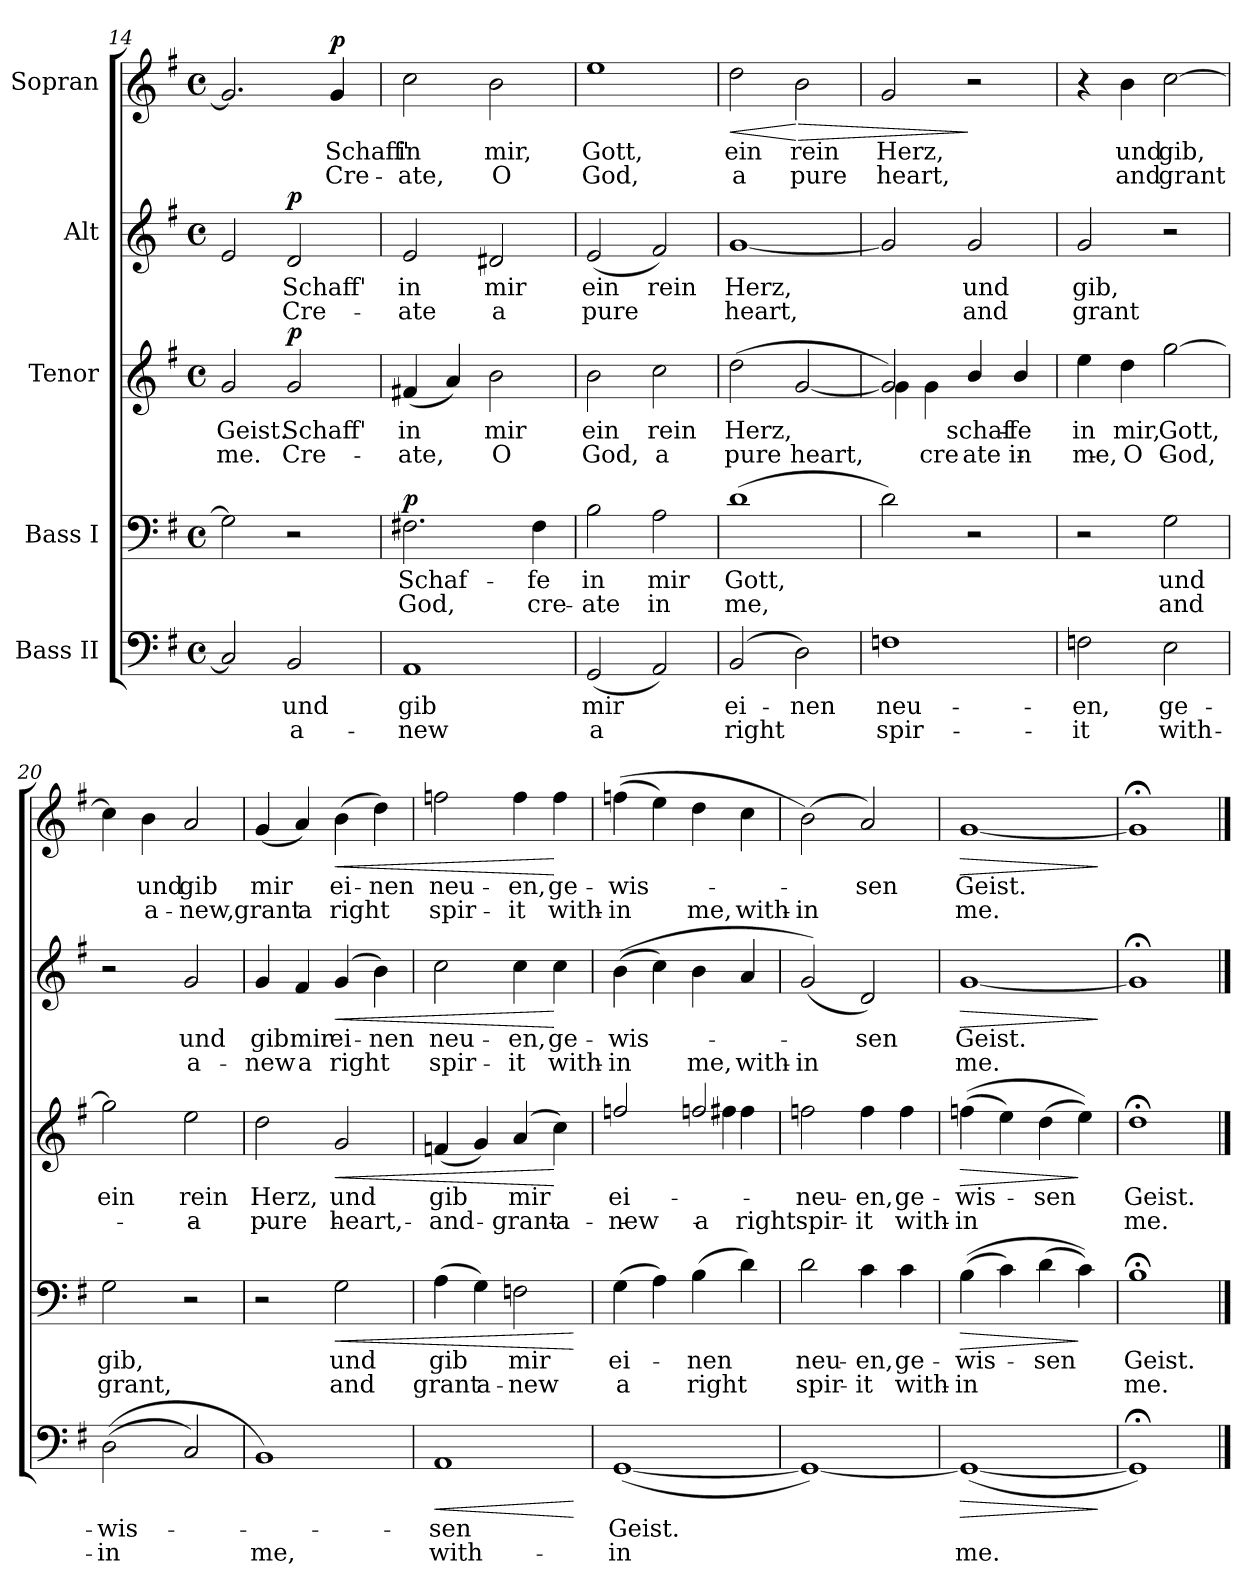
**kern	**text	**text	**dynam	**kern	**text	**text	**dynam	**kern	**text	**text	**dynam	**kern	**text	**text	**dynam	**kern	**text	**text	**dynam
*part5	*part5	*part5	*part5	*part4	*part4	*part4	*part4	*part3	*part3	*part3	*part3	*part2	*part2	*part2	*part2	*part1	*part1	*part1	*part1
*staff5	*staff5	*staff5	*staff5	*staff4	*staff4	*staff4	*staff4	*staff3	*staff3	*staff3	*staff3	*staff2	*staff2	*staff2	*staff2	*staff1	*staff1	*staff1	*staff1
*I"Bass II	*	*	*	*I"Bass I	*	*	*	*I"Tenor	*	*	*	*I"Alt	*	*	*	*I"Sopran	*	*	*
*clefF4	*	*	*	*clefF4	*	*	*	*clefG2	*	*	*	*clefG2	*	*	*	*clefG2	*	*	*
*k[f#]	*	*	*	*k[f#]	*	*	*	*k[f#]	*	*	*	*k[f#]	*	*	*	*k[f#]	*	*	*
*G:	*	*	*	*G:	*	*	*	*G:	*	*	*	*G:	*	*	*	*G:	*	*	*
*M4/4	*	*	*	*M4/4	*	*	*	*M4/4	*	*	*	*M4/4	*	*	*	*M4/4	*	*	*
*met(c)	*	*	*	*met(c)	*	*	*	*met(c)	*	*	*	*met(c)	*	*	*	*met(c)	*	*	*
=14	=14	=14	=14	=14	=14	=14	=14	=14	=14	=14	=14	=14	=14	=14	=14	=14	=14	=14	=14
2C/]	.	.	.	2G\]	.	.	.	2g/	Geist.	me.	.	2e/	.	.	.	2.g/]	.	.	.
!	!	!	!	!	!	!	!	!	!	!	!LO:DY:a	!	!	!	!LO:DY:a	!	!	!	!
2BB/	und	a-	.	2r	.	.	.	2g/	Schaff'	Cre-	p	2d/	Schaff'	Cre-	p	.	.	.	.
!	!	!	!	!	!	!	!	!	!	!	!	!	!	!	!	!	!	!	!LO:DY:a
.	.	.	.	.	.	.	.	.	.	.	.	.	.	.	.	4g/	Schaff'	Cre-	p
=15	=15	=15	=15	=15	=15	=15	=15	=15	=15	=15	=15	=15	=15	=15	=15	=15	=15	=15	=15
!	!	!	!	!	!	!	!LO:DY:a	!	!	!	!	!	!	!	!	!	!	!	!
1AA	gib	-new	.	2.F#X\	Schaf-	God,	p	(4f#X/	in	-ate,	.	2e/	in	-ate	.	2cc\	in	-ate,	.
.	.	.	.	.	.	.	.	4a/)	.	.	.	.	.	.	.	.	.	.	.
.	.	.	.	.	.	.	.	2b\	mir	O	.	2d#X/	mir	a	.	2b\	mir,	O	.
.	.	.	.	4F#\	-fe	cre-	.	.	.	.	.	.	.	.	.	.	.	.	.
=16	=16	=16	=16	=16	=16	=16	=16	=16	=16	=16	=16	=16	=16	=16	=16	=16	=16	=16	=16
(2GG/	mir	a	.	2B\	in	-ate	.	2b\	ein	God,	.	(2e/	ein	pure	.	1ee	Gott,	God,	.
2AA/)	.	.	.	2A\	mir	in	.	2cc\	rein	a	.	2f#/)	rein	.	.	.	.	.	.
=17	=17	=17	=17	=17	=17	=17	=17	=17	=17	=17	=17	=17	=17	=17	=17	=17	=17	=17	=17
!	!	!	!	!	!	!	!	!	!	!	!	!	!	!	!	!	!	!	!LO:HP:b
(2BB/	ei-	right	.	(>1d	Gott,	me,	.	(<2dd\	Herz,	pure	.	[1g	Herz,	heart,	.	2dd\	ein	a	<
!	!	!	!	!	!	!	!	!	!	!	!	!	!	!	!	!	!	!	!LO:HP:n=1:b
2D\)	-nen	.	.	.	.	.	.	[2g/	.	heart,	.	.	.	.	.	2b\	rein	pure	[ >
=18	=18	=18	=18	=18	=18	=18	=18	=18	=18	=18	=18	=18	=18	=18	=18	=18	=18	=18	=18
*	*	*	*	*	*	*	*	*^	*	*	*	*	*	*	*	*	*	*	*
1Fn	neu-	spir-	.	2d\)	.	.	.	2g/])	4g\	.	.	.	2g/]	.	.	.	2g/	Herz,	heart,	.
.	.	.	.	.	.	.	.	.	4g\	.	cre-	.	.	.	.	.	.	.	.	.
.	.	.	.	2r	.	.	.	4b/	2ryy	schaf-	-ate	.	2g/	und	and	.	2r	.	.	]
.	.	.	.	.	.	.	.	4b/	.	-fe	in	.	.	.	.	.	.	.	.	.
*	*	*	*	*	*	*	*	*v	*v	*	*	*	*	*	*	*	*	*	*	*
=19	=19	=19	=19	=19	=19	=19	=19	=19	=19	=19	=19	=19	=19	=19	=19	=19	=19	=19	=19
2Fn\	-en,	-it	.	2r	.	.	.	4ee\	in	me,	.	2g/	gib,	grant	.	4r	.	.	.
.	.	.	.	.	.	.	.	4dd\	mir,	O	.	.	.	.	.	4b\	und	and	.
2E\	ge-	with-	.	2G\	und	and	.	[2gg\	Gott,	God,	.	2r	.	.	.	[2cc\	gib,	grant	.
!!LO:LB:g=z
=20	=20	=20	=20	=20	=20	=20	=20	=20	=20	=20	=20	=20	=20	=20	=20	=20	=20	=20	=20
((<2D\	-wis-	-in	.	2G\	gib,	grant,	.	2gg\]	ein	.	.	2r	.	.	.	4cc\]	.	.	.
.	.	.	.	.	.	.	.	.	.	.	.	.	.	.	.	4b\	und	a-	.
2C/)	.	.	.	2r	.	.	.	2ee\	rein	a	.	2g/	und	a-	.	2a/	gib	-new,	.
=21	=21	=21	=21	=21	=21	=21	=21	=21	=21	=21	=21	=21	=21	=21	=21	=21	=21	=21	=21
1BB)	.	me,	.	2r	.	.	.	2dd\	Herz,	pure	.	4g/	gib	-new	.	(4g/	mir	grant	.
.	.	.	.	.	.	.	.	.	.	.	.	4f#/	mir	a	.	4a/)	.	a	.
!	!	!	!	!	!	!	!LO:HP:b	!	!	!	!LO:HP:b	!	!	!	!LO:HP:b	!	!	!	!LO:HP:b
.	.	.	.	2G\	und	and	<	2g/	und	heart,	<	(4g/	ei-	right	<	(4b\	ei-	right	<
.	.	.	.	.	.	.	.	.	.	.	.	4b\)	-nen	.	.	4dd\)	-nen	.	.
=22	=22	=22	=22	=22	=22	=22	=22	=22	=22	=22	=22	=22	=22	=22	=22	=22	=22	=22	=22
!	!	!	!LO:HP:b	!	!	!	!	!	!	!	!	!	!	!	!	!	!	!	!
1AA	-sen	with-	<	(<4A\	gib	grant	.	(4fn/	gib	and	.	2cc\	neu-	spir-	.	2ffn\	neu-	spir-	.
.	.	.	.	4G\)	.	a-	.	4g/)	.	.	.	.	.	.	.	.	.	.	.
.	.	.	.	2Fn\	mir	-new	.	(4a/	mir	grant	.	4cc\	-en,	-it	.	4ff\	-en,	-it	.
.	.	.	.	.	.	.	.	4cc\)	.	a-	[	4cc\	ge-	with-	[	4ff\	ge-	with-	[
.	.	.	[	.	.	.	[	.	.	.	.	.	.	.	.	.	.	.	.
=23	=23	=23	=23	=23	=23	=23	=23	=23	=23	=23	=23	=23	=23	=23	=23	=23	=23	=23	=23
*	*	*	*	*	*	*	*	*^	*	*	*	*	*	*	*	*	*	*	*
(>[1GG	Geist.	-in	.	(4G\	ei-	a	.	2ffn/	2ryy	ei-	-new	.	((<4b\	-wis-	-in	.	((<4ffn\	-wis-	-in	.
.	.	.	.	4A\)	.	.	.	.	.	.	.	.	4cc\)	.	.	.	4ee\)	.	.	.
.	.	.	.	(4B\	-nen	right	.	2ffn/	4ff#\	.	a	.	4b\	.	me,	.	4dd\	.	me,	.
.	.	.	.	4d\)	.	.	.	.	4ff#\	.	right	.	4a/	.	with-	.	4cc\	.	with-	.
*	*	*	*	*	*	*	*	*v	*v	*	*	*	*	*	*	*	*	*	*	*
=24	=24	=24	=24	=24	=24	=24	=24	=24	=24	=24	=24	=24	=24	=24	=24	=24	=24	=24	=24
1GG_)	.	.	.	2d\	neu-	spir-	.	2ffn\	neu-	spir-	.	(>2g/)	.	-in	.	(2b\)	.	-in	.
.	.	.	.	4c\	-en,	-it	.	4ff\	-en,	-it	.	2d/)	-sen	.	.	2a/)	-sen	.	.
.	.	.	.	4c\	ge-	with-	.	4ff\	ge-	with-	.	.	.	.	.	.	.	.	.
=25	=25	=25	=25	=25	=25	=25	=25	=25	=25	=25	=25	=25	=25	=25	=25	=25	=25	=25	=25
!	!	!	!LO:HP:b	!	!	!	!LO:HP:b	!	!	!	!LO:HP:b	!	!	!	!LO:HP:b	!	!	!	!LO:HP:b
(>1GG_	.	me.	>	(<(>4B\	-wis-	-in	>	(<(>4ffn\	-wis-	-in	>	[1g	Geist.	me.	>	[1g	Geist.	me.	>
.	.	.	.	4c\)	.	.	.	4ee\)	.	.	.	.	.	.	.	.	.	.	.
.	.	.	.	(>4d\	-sen	.	.	(>4dd\	-sen	.	.	.	.	.	.	.	.	.	.
.	.	.	.	4c\))	.	.	]	4ee\))	.	.	]	.	.	.	.	.	.	.	.
.	.	.	]	.	.	.	.	.	.	.	.	.	.	.	]	.	.	.	]
=26	=26	=26	=26	=26	=26	=26	=26	=26	=26	=26	=26	=26	=26	=26	=26	=26	=26	=26	=26
1GG;<])	.	.	.	1B;<	Geist.	me.	.	1dd;<	Geist.	me.	.	1g;<]	.	.	.	1g;<]	.	.	.
==	==	==	==	==	==	==	==	==	==	==	==	==	==	==	==	==	==	==	==
*-	*-	*-	*-	*-	*-	*-	*-	*-	*-	*-	*-	*-	*-	*-	*-	*-	*-	*-	*-
